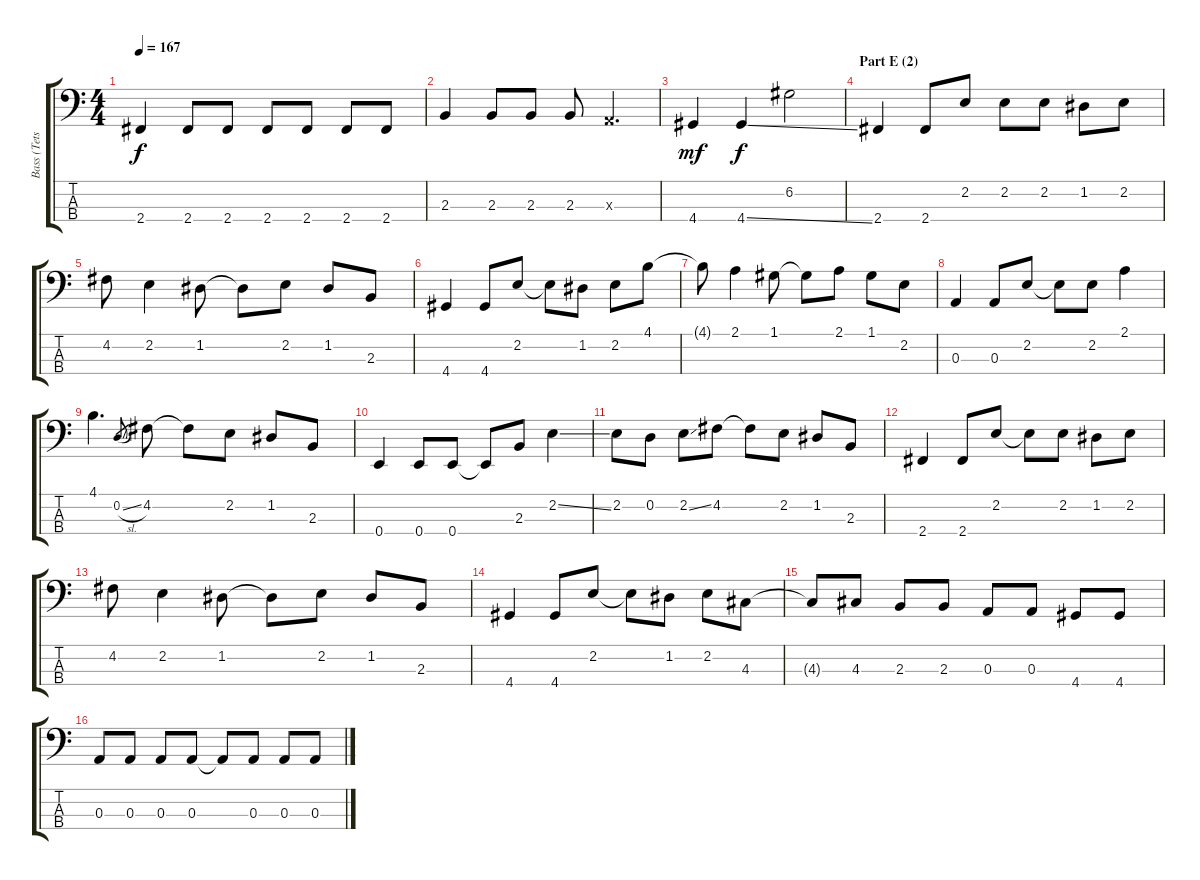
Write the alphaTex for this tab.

\track ("Bass (Tetsu)" "Bass (Tets") {mute instrument electricbasspick}
\staff {score tabs}
\tuning (G2 D2 A1 E1) {hide}
\ts (4 4)
\tempo 167
\clef f4
\ks c
2.4.4{dy f} 2.4.8 2.4.8 2.4.8 2.4.8 2.4.8 2.4.8 |
2.3.4 2.3.8 2.3.8 2.3.8 0.3{x}.4{d} |
4.4.4{dy mf} 4.4{ss}.4{dy f} 6.2.2 |
\section ("" "Part E (2)")
2.4.4 2.4.8 2.2.8 2.2.8 2.2.8 1.2.8 2.2.8 |
4.2.8 2.2.4 1.2.8 1.2{t}.8 2.2.8 1.2.8 2.3.8 |
4.4.4 4.4.8 2.2.8 2.2{t}.8 1.2.8 2.2.8 4.1.8 |
4.1{t}.8 2.1.4 1.1.8 1.1{t}.8 2.1.8 1.1.8 2.2.8 |
0.3.4 0.3.8 2.2.8 2.2{t}.8 2.2.8 2.1.4 |
4.1.4{d} 0.2{sl}.8{gr} 4.2.8 4.2{t}.8 2.2.8 1.2.8 2.3.8 |
0.4.4 0.4.8 0.4.8 0.4{t}.8 2.3.8 2.2{ss}.4 |
2.2.8 0.2.8 2.2{ss}.8 4.2.8 4.2{t}.8 2.2.8 1.2.8 2.3.8 |
2.4.4 2.4.8 2.2.8 2.2{t}.8 2.2.8 1.2.8 2.2.8 |
4.2.8 2.2.4 1.2.8 1.2{t}.8 2.2.8 1.2.8 2.3.8 |
4.4.4 4.4.8 2.2.8 2.2{t}.8 1.2.8 2.2.8 4.3.8 |
4.3{t}.8 4.3.8 2.3.8 2.3.8 0.3.8 0.3.8 4.4.8 4.4.8 |
0.3.8 0.3.8 0.3.8 0.3.8 0.3{t}.8 0.3.8 0.3.8 0.3.8
